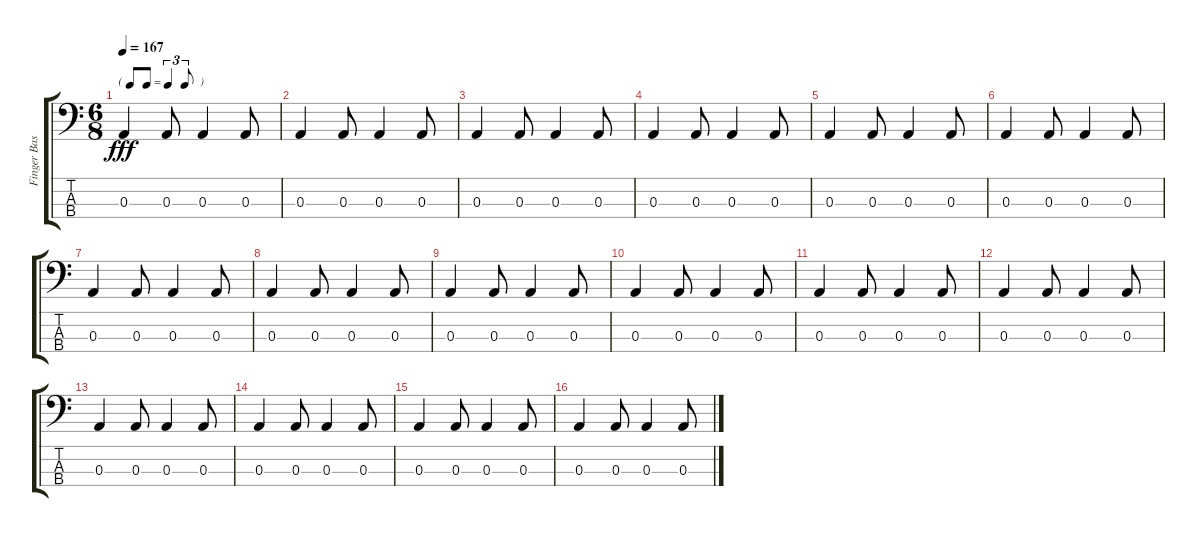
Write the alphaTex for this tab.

\track ("Finger Bass LC" "Finger Bas") {instrument electricbassfinger}
\staff {score tabs}
\tuning (G2 D2 A1 E1) {hide}
\ts (6 8)
\tf triplet8th
\tempo 167
\clef f4
\ks c
0.3.4{dy fff} 0.3.8 0.3.4 0.3.8 |
0.3.4 0.3.8 0.3.4 0.3.8 |
0.3.4 0.3.8 0.3.4 0.3.8 |
0.3.4 0.3.8 0.3.4 0.3.8 |
0.3.4 0.3.8 0.3.4 0.3.8 |
0.3.4 0.3.8 0.3.4 0.3.8 |
0.3.4 0.3.8 0.3.4 0.3.8 |
0.3.4 0.3.8 0.3.4 0.3.8 |
0.3.4 0.3.8 0.3.4 0.3.8 |
0.3.4 0.3.8 0.3.4 0.3.8 |
0.3.4 0.3.8 0.3.4 0.3.8 |
0.3.4 0.3.8 0.3.4 0.3.8 |
0.3.4 0.3.8 0.3.4 0.3.8 |
0.3.4 0.3.8 0.3.4 0.3.8 |
0.3.4 0.3.8 0.3.4 0.3.8 |
0.3.4 0.3.8 0.3.4 0.3.8
